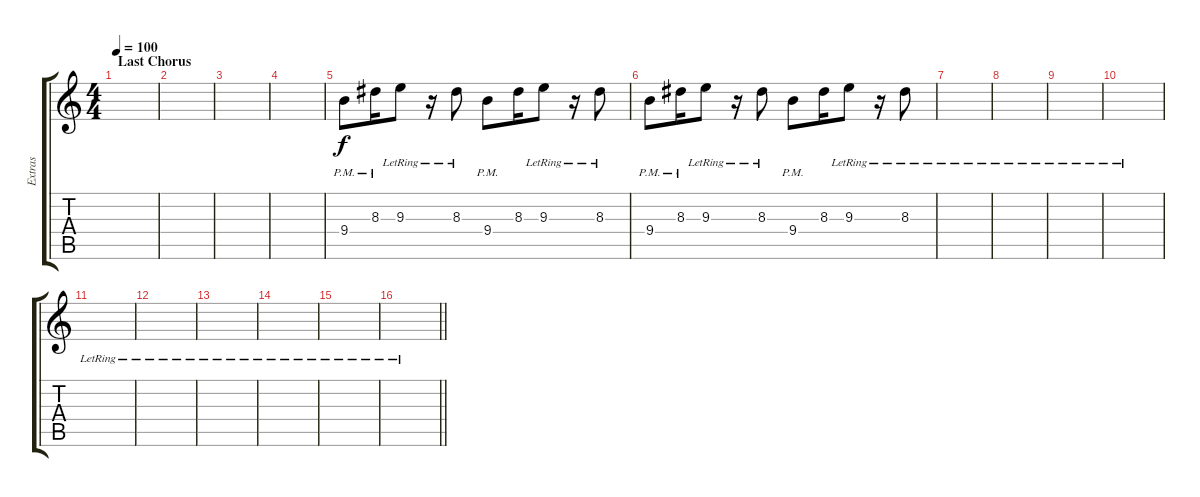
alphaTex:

\track ("Extras" "Extras") {instrument overdrivenguitar}
\staff {score tabs}
\tuning (E4 B3 G3 D3 A2 E2) {hide}
\ts (4 4)
\section ("" "Last Chorus")
\tempo 100
\clef g2
\ks c
|
|
|
|
9.4{pm}.8 8.3{pm}.16 9.3{lr}.8 r.16 8.3{lr}.8 9.4{pm}.8 8.3.16 9.3{lr}.8 r.16 8.3{lr}.8 |
9.4{pm}.8 8.3{pm}.16 9.3{lr}.8 r.16 8.3{lr}.8 9.4{pm}.8 8.3.16 9.3{lr}.8 r.16 8.3{lr}.8 |
|
|
|
|
|
|
|
|
|
\barLineRight lightlight
